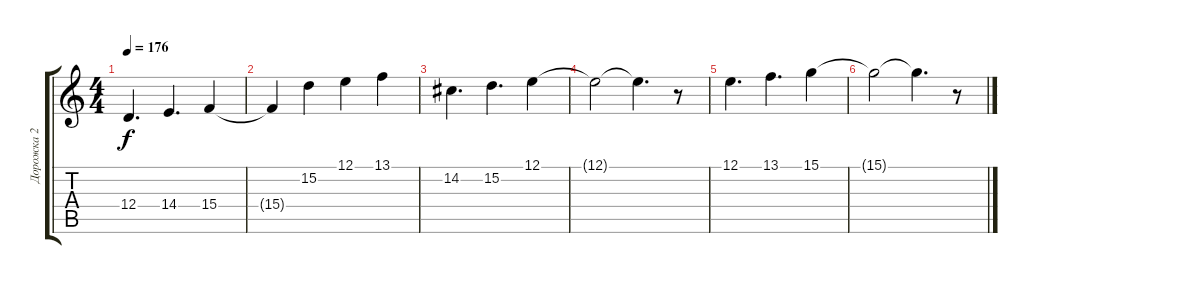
\track ("Дорожка 2" "Дорожка 2") {instrument lead2sawtooth}
\staff {score tabs}
\tuning (E4 B3 G3 D3 A2 E2) {hide}
\ts (4 4)
\tempo 176
\clef g2
\ks c
12.4.4{d dy f} 14.4.4{d} 15.4.4 |
15.4{t}.4 15.2.4 12.1.4 13.1.4 |
14.2.4{d} 15.2.4{d} 12.1.4 |
12.1{t}.2 12.1{t}.4{d} r.8 |
12.1.4{d} 13.1.4{d} 15.1.4 |
15.1{t}.2 15.1{t}.4{d} r.8
